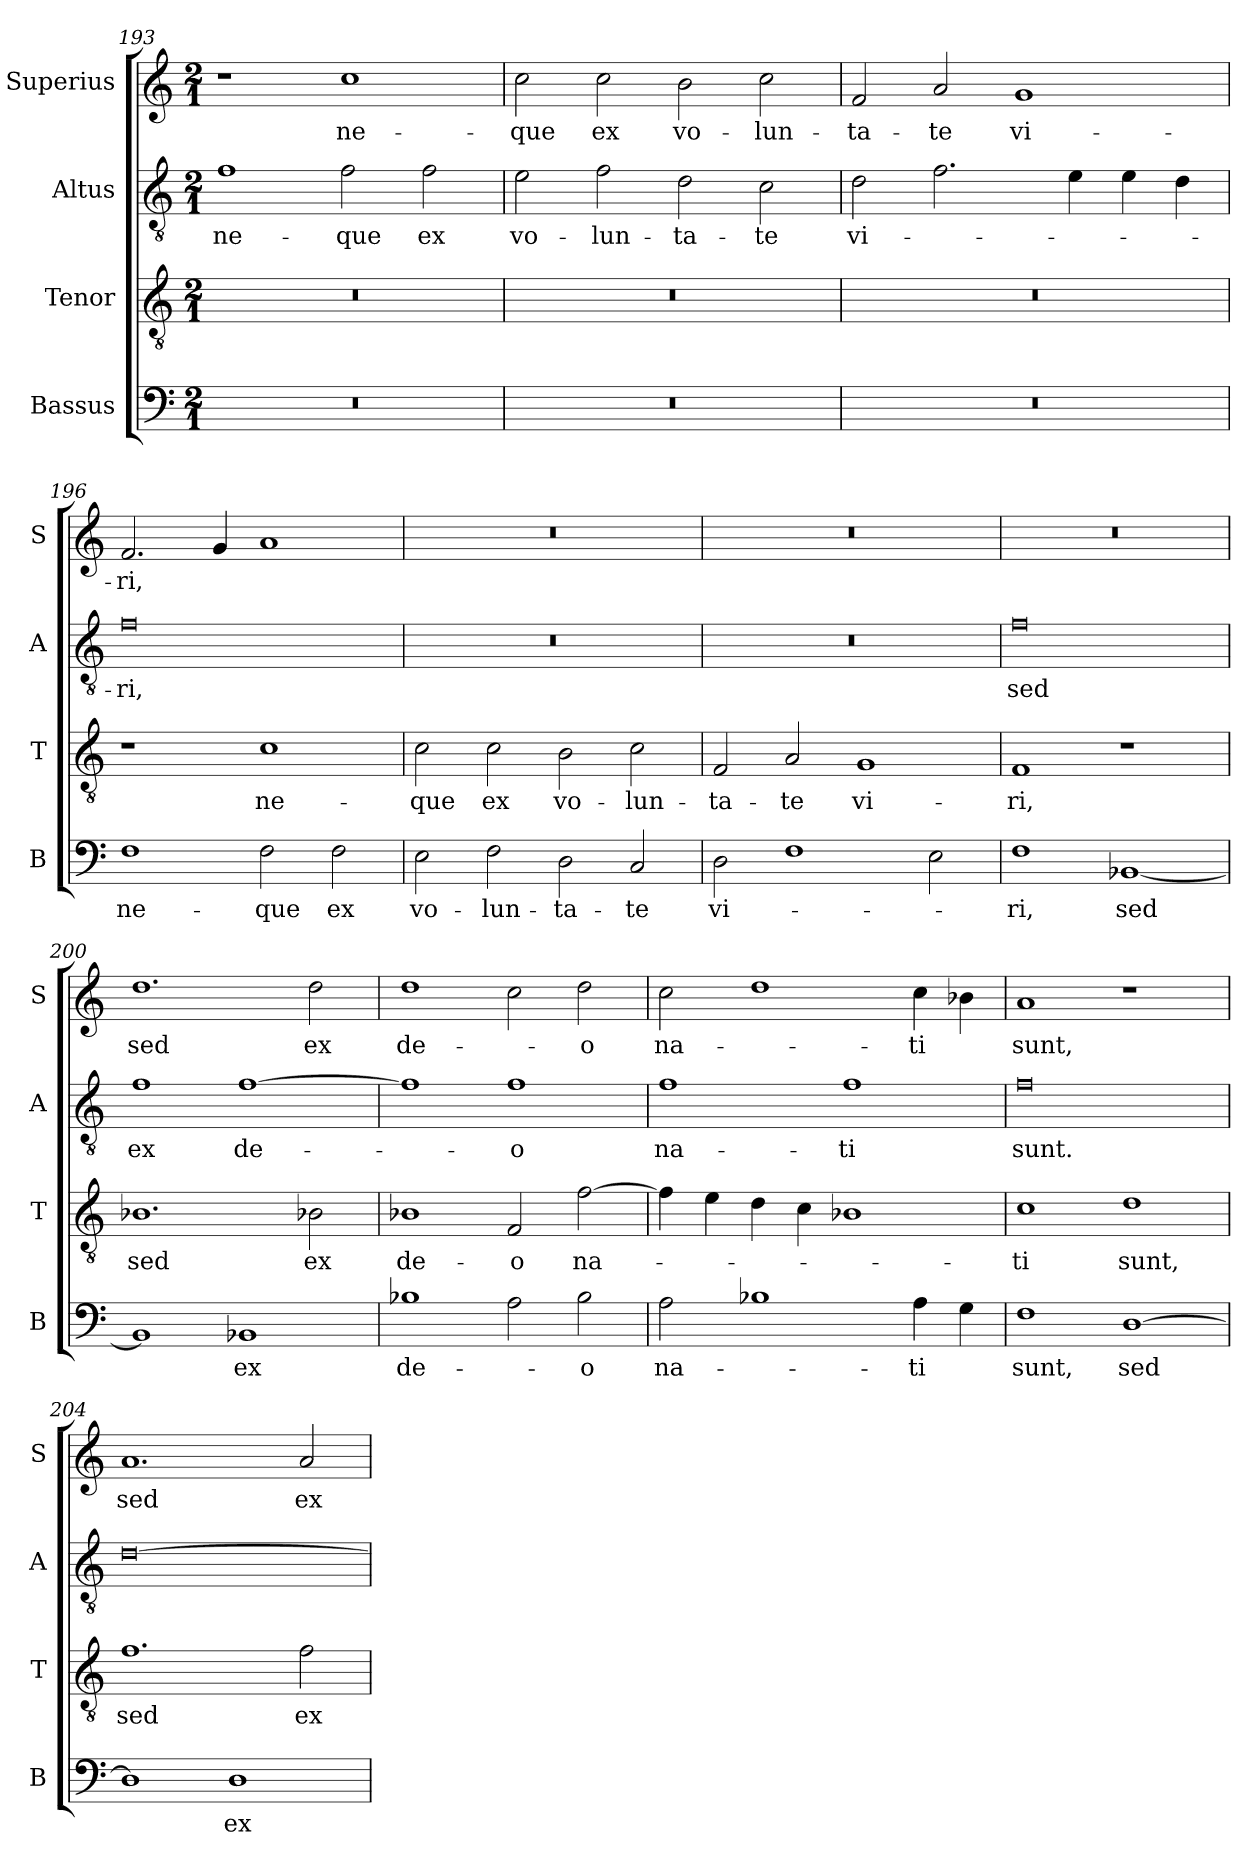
**kern	**text	**kern	**text	**kern	**text	**kern	**text
*part4	*part4	*part3	*part3	*part2	*part2	*part1	*part1
*staff4	*staff4	*staff3	*staff3	*staff2	*staff2	*staff1	*staff1
*I"Bassus	*	*I"Tenor	*	*I"Altus	*	*I"Superius	*
*I'B	*	*I'T	*	*I'A	*	*I'S	*
*clefF4	*	*clefGv2	*	*clefGv2	*	*clefG2	*
*k[]	*	*k[]	*	*k[]	*	*k[]	*
*M2/1	*	*M2/1	*	*M2/1	*	*M2/1	*
=193	=193	=193	=193	=193	=193	=193	=193
0r	.	0r	.	1f	ne-	1r	.
.	.	.	.	2f\	que	1cc	ne-
.	.	.	.	2f\	ex	.	.
=194	=194	=194	=194	=194	=194	=194	=194
0r	.	0r	.	2e\	vo-	2cc\	que
.	.	.	.	2f\	-lun-	2cc\	ex
.	.	.	.	2d\	-ta-	2b\	vo-
.	.	.	.	2c\	-te	2cc\	-lun-
=195	=195	=195	=195	=195	=195	=195	=195
0r	.	0r	.	2d\	vi-	2f/	-ta-
.	.	.	.	2.f\	.	2a/	-te
.	.	.	.	.	.	1g	vi-
.	.	.	.	4e\	.	.	.
.	.	.	.	4e\	.	.	.
.	.	.	.	4d\	.	.	.
=196	=196	=196	=196	=196	=196	=196	=196
1F	ne-	1r	.	0f	-ri,	2.f/	-ri,
.	.	.	.	.	.	4g/	.
2F\	que	1c	ne-	.	.	1a	.
2F\	ex	.	.	.	.	.	.
=197	=197	=197	=197	=197	=197	=197	=197
2E\	vo-	2c\	que	0r	.	0r	.
2F\	-lun-	2c\	ex	.	.	.	.
2D\	-ta-	2B\	vo-	.	.	.	.
2C/	-te	2c\	-lun-	.	.	.	.
=198	=198	=198	=198	=198	=198	=198	=198
2D\	vi-	2F/	-ta-	0r	.	0r	.
1F	.	2A/	-te	.	.	.	.
.	.	1G	vi-	.	.	.	.
2E\	.	.	.	.	.	.	.
=199	=199	=199	=199	=199	=199	=199	=199
1F	-ri,	1F	-ri,	0f	sed	0r	.
[1BB-X	sed	1r	.	.	.	.	.
=200	=200	=200	=200	=200	=200	=200	=200
1BB-]	.	1.B-X	sed	1f	ex	1.dd	sed
1BB-X	ex	.	.	[1f	de-	.	.
.	.	2B-X\	ex	.	.	2dd\	ex
=201	=201	=201	=201	=201	=201	=201	=201
1B-X	de-	1B-X	de-	1f]	.	1dd	de-
2A\	.	2F/	-o	1f	-o	2cc\	.
2B-\	-o	[2f\	na-	.	.	2dd\	-o
=202	=202	=202	=202	=202	=202	=202	=202
2A\	na-	4f\]	.	1f	na-	2cc\	na-
.	.	4e\	.	.	.	.	.
1B-X	.	4d\	.	.	.	1dd	.
.	.	4c\	.	.	.	.	.
.	.	1B-X	.	1f	-ti	.	.
4A\	-ti	.	.	.	.	4cc\	-ti
4G\	.	.	.	.	.	4b-X\	.
=203	=203	=203	=203	=203	=203	=203	=203
1F	sunt,	1c	-ti	0f	sunt.	1a	sunt,
[1D	sed	1d	sunt,	.	.	1r	.
=204	=204	=204	=204	=204	=204	=204	=204
1D]	.	1.f	sed	[0d	.	1.a	sed
1D	ex	.	.	.	.	.	.
.	.	2f\	ex	.	.	2a/	ex
=	=	=	=	=	=	=	=
*-	*-	*-	*-	*-	*-	*-	*-
